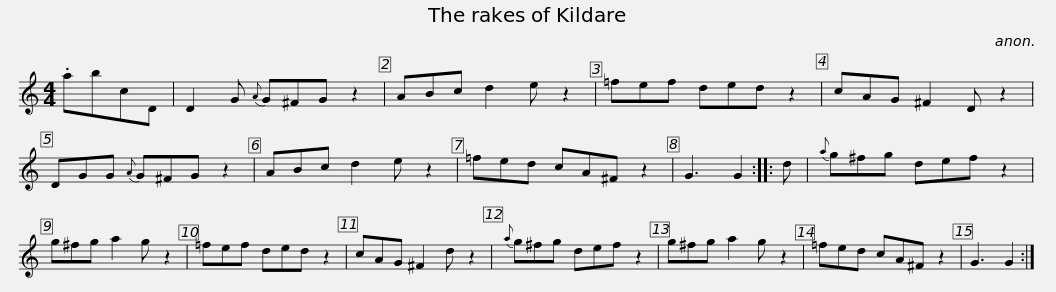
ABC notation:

X:1
L:1/8
M:4/4
I:linebreak $
K:C
V:1 treble
V:1
 .abcD | D2 G{A} G^FG z2 | ABc d2 e z2 | =fef ded z2 | cAG ^F2 D z2 | %5
 DGG{A} G^FG z2 |$ ABc d2 e z2 | =fed cA^F z2 | G3 G2 :: d | %10
{a} g^fg def z2 | g^fg a2 g z2 | =fef ded z2 |$ cAG ^F2 d z2 |{a} g^fg def z2 | %15
 g^fg a2 g z2 | =fed cA^F z2 | G3 G2 :| %18
